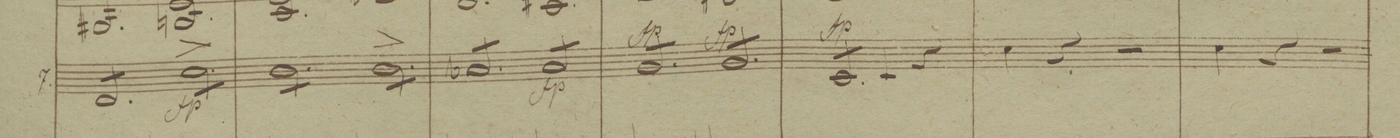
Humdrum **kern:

**kern	**dynam
*I"Viole	*
*clefC3	*
*k[b-]	*
*met(c|)	*
*M2/2	*
12E/L	.
12E/	.
12E/	.
12E/	.
12E/	.
12E/J	.
12d^\L	fp
12d\	.
12d\	.
12d\	.
12d\	.
12d\J	.
=57	=57
12c\L	.
12c\	.
12c\	.
12c\	.
12c\	.
12c\J	.
12c^\L	.
12c\	.
12c\	.
12c\	.
12c\	.
12c\J	.
=58	=58
12B-X/L	.
12B-/	.
12B-/	.
12B-/	.
12B-/	.
12B-/J	.
12B-/L	fp
12B-/	.
12B-/	.
12B-/	.
12B-/	.
12B-/J	.
=59	=59
12A/L	fp
12A/	.
12A/	.
12A/	.
12A/	.
12A/J	.
12A/L	fp
12A/	.
12A/	.
12A/	.
12A/	.
12A/J	.
=60	=60
12D/L	fp
12D/	.
12D/	.
12D/	.
12D/	.
12D/J	.
4D/	.
4r	.
=61	=61
4d\	.
4r	.
2r	.
=62	=62
4d\	.
4r	.
2r	.
=63	=63
*-	*-
